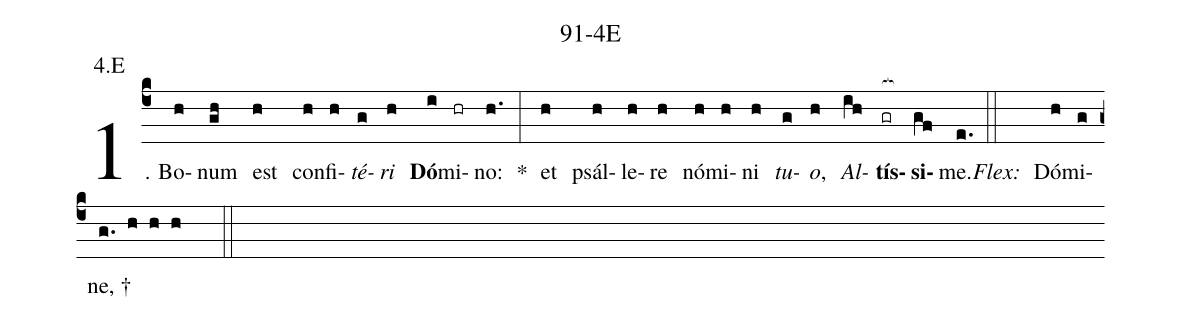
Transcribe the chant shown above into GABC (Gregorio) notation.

name: 91-4E;
annotation: 4.E;
%%
(c4)1. Bo(h)num(gh) est(h) con(h)fi(h)<i>té</i>(g)<i>ri</i>(h) <b>Dó</b>(i)mi(hr)no:(h.) *(:) et(h) psál(h)le(h)re(h) nó(h)mi(h)ni(h) <i>tu</i>(g)<i>o</i>,(h) <i>Al</i>(ih)<b>tís</b>(gr[ocb:1{])<b>si</b>(gf[ocb:0}])me.(e.) (::)
<i>Flex:</i>()  Dó(h)mi(g)ne, †(g. h h h  ::)
